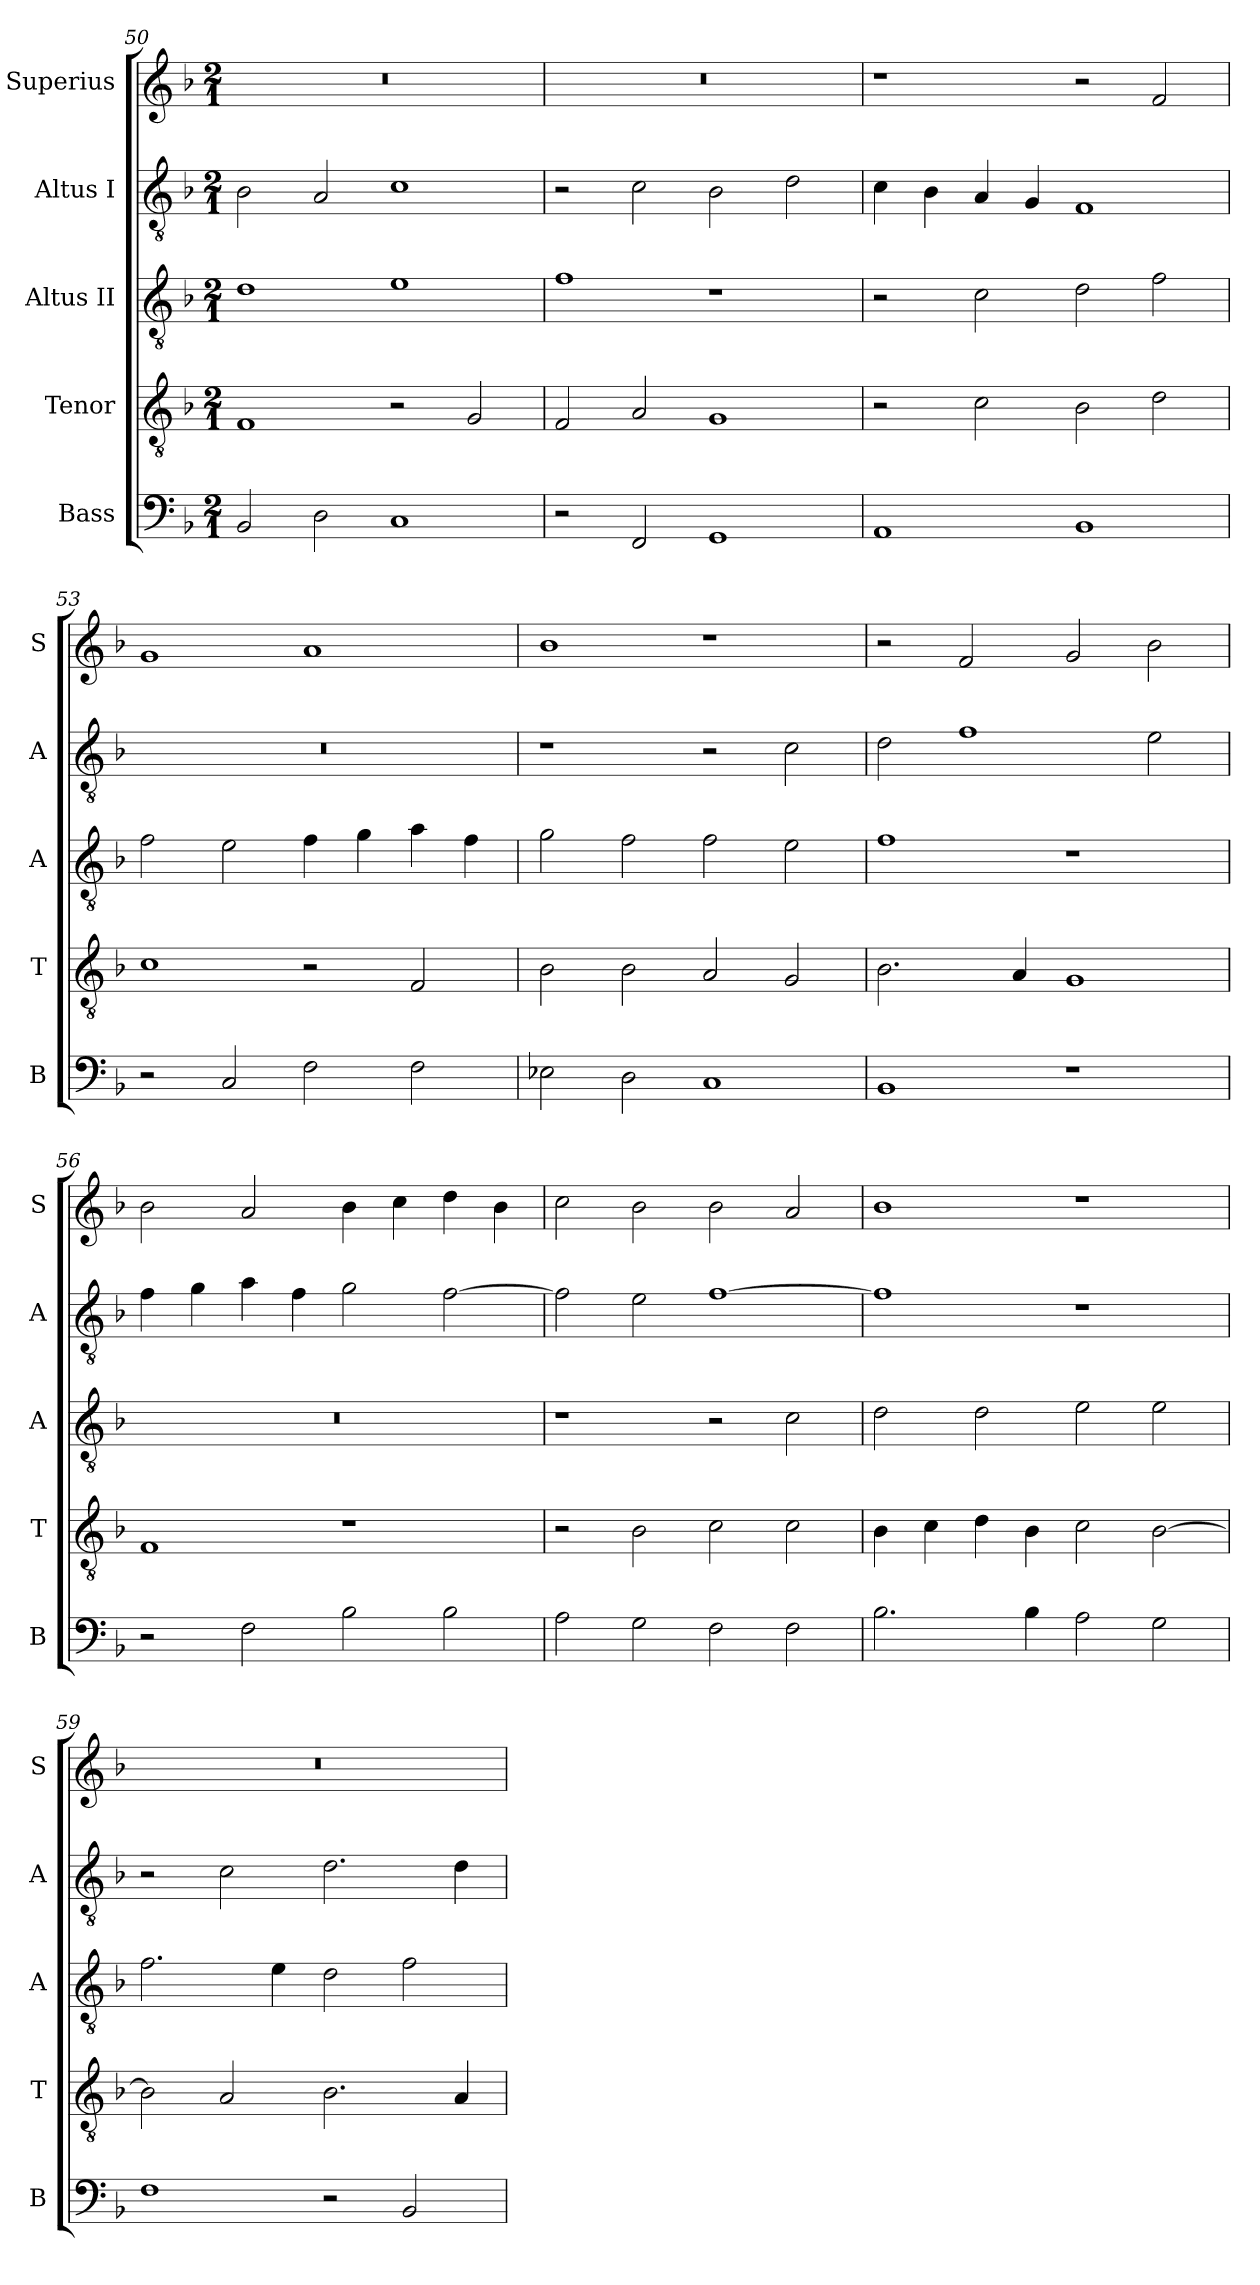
**kern	**kern	**kern	**kern	**kern
*part5	*part4	*part3	*part2	*part1
*staff5	*staff4	*staff3	*staff2	*staff1
*I"Bass	*I"Tenor	*I"Altus II	*I"Altus I	*I"Superius
*I'B	*I'T	*I'A	*I'A	*I'S
*clefF4	*clefGv2	*clefGv2	*clefGv2	*clefG2
*k[b-]	*k[b-]	*k[b-]	*k[b-]	*k[b-]
*F:	*F:	*F:	*F:	*F:
*M2/1	*M2/1	*M2/1	*M2/1	*M2/1
=50	=50	=50	=50	=50
2BB-	1F	1d	2B-	0r
2D	.	.	2A	.
1C	2r	1e	1c	.
.	2G	.	.	.
=51	=51	=51	=51	=51
2r	2F	1f	2r	0r
2FF	2A	.	2c	.
1GG	1G	1r	2B-	.
.	.	.	2d	.
=52	=52	=52	=52	=52
1AA	2r	2r	4c	1r
.	.	.	4B-	.
.	2c	2c	4A	.
.	.	.	4G	.
1BB-	2B-	2d	1F	2r
.	2d	2f	.	2f
=53	=53	=53	=53	=53
2r	1c	2f	0r	1g
2C	.	2e	.	.
2F	2r	4f	.	1a
.	.	4g	.	.
2F	2F	4a	.	.
.	.	4f	.	.
=54	=54	=54	=54	=54
2E-X	2B-	2g	1r	1b-
2D	2B-	2f	.	.
1C	2A	2f	2r	1r
.	2G	2e	2c	.
=55	=55	=55	=55	=55
1BB-	2.B-	1f	2d	2r
.	.	.	1f	2f
.	4A	.	.	.
1r	1G	1r	.	2g
.	.	.	2e	2b-
=56	=56	=56	=56	=56
2r	1F	0r	4f	2b-
.	.	.	4g	.
2F	.	.	4a	2a
.	.	.	4f	.
2B-	1r	.	2g	4b-
.	.	.	.	4cc
2B-	.	.	[2f	4dd
.	.	.	.	4b-
=57	=57	=57	=57	=57
2A	2r	1r	2f]	2cc
2G	2B-	.	2e	2b-
2F	2c	2r	[1f	2b-
2F	2c	2c	.	2a
=58	=58	=58	=58	=58
2.B-	4B-	2d	1f]	1b-
.	4c	.	.	.
.	4d	2d	.	.
4B-	4B-	.	.	.
2A	2c	2e	1r	1r
2G	[2B-	2e	.	.
=59	=59	=59	=59	=59
1F	2B-]	2.f	2r	0r
.	2A	.	2c	.
.	.	4e	.	.
2r	2.B-	2d	2.d	.
2BB-	.	2f	.	.
.	4A	.	4d	.
=	=	=	=	=
*-	*-	*-	*-	*-
